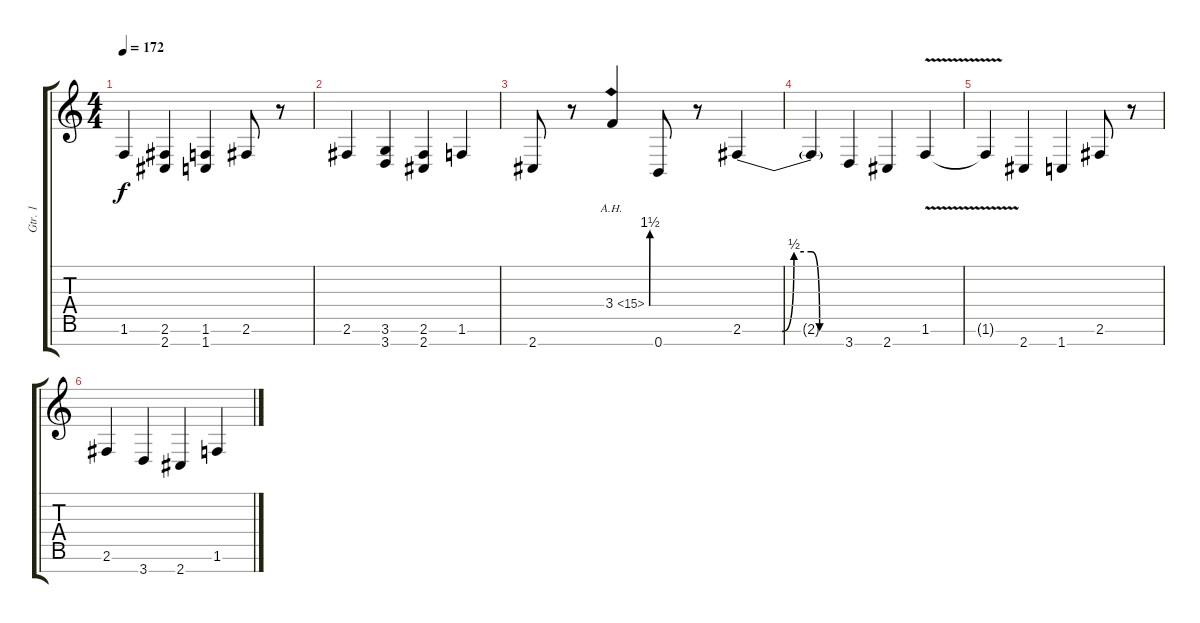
\track ("Gtr. 1" "Gtr. 1") {instrument distortionguitar}
\staff {score tabs}
\tuning (E4 B3 G3 D3 A2 E2 B1) {hide}
\ts (4 4)
\tempo 172
\clef g2
\ks c
1.6{t}.4{dy f} (2.6 2.7).4 (1.6 1.7).4 2.6.8 r.8 |
2.6.4 (3.6 3.7).4 (2.6 2.7).4 1.6.4 |
2.7.8 r.8 3.4{be (custom 0 0 21 0 35 6 60 6) ah 12}.4 0.7.8 r.8 2.6{be (custom 0 0 23 0 30 2 40 2 45 0 60 0)}.4 |
2.6{t}.4 3.7.4 2.7.4 1.6{v}.4 |
1.6{t}.4 2.7.4 1.7.4 2.6.8 r.8 |
2.6.4 3.7.4 2.7.4 1.6.4
